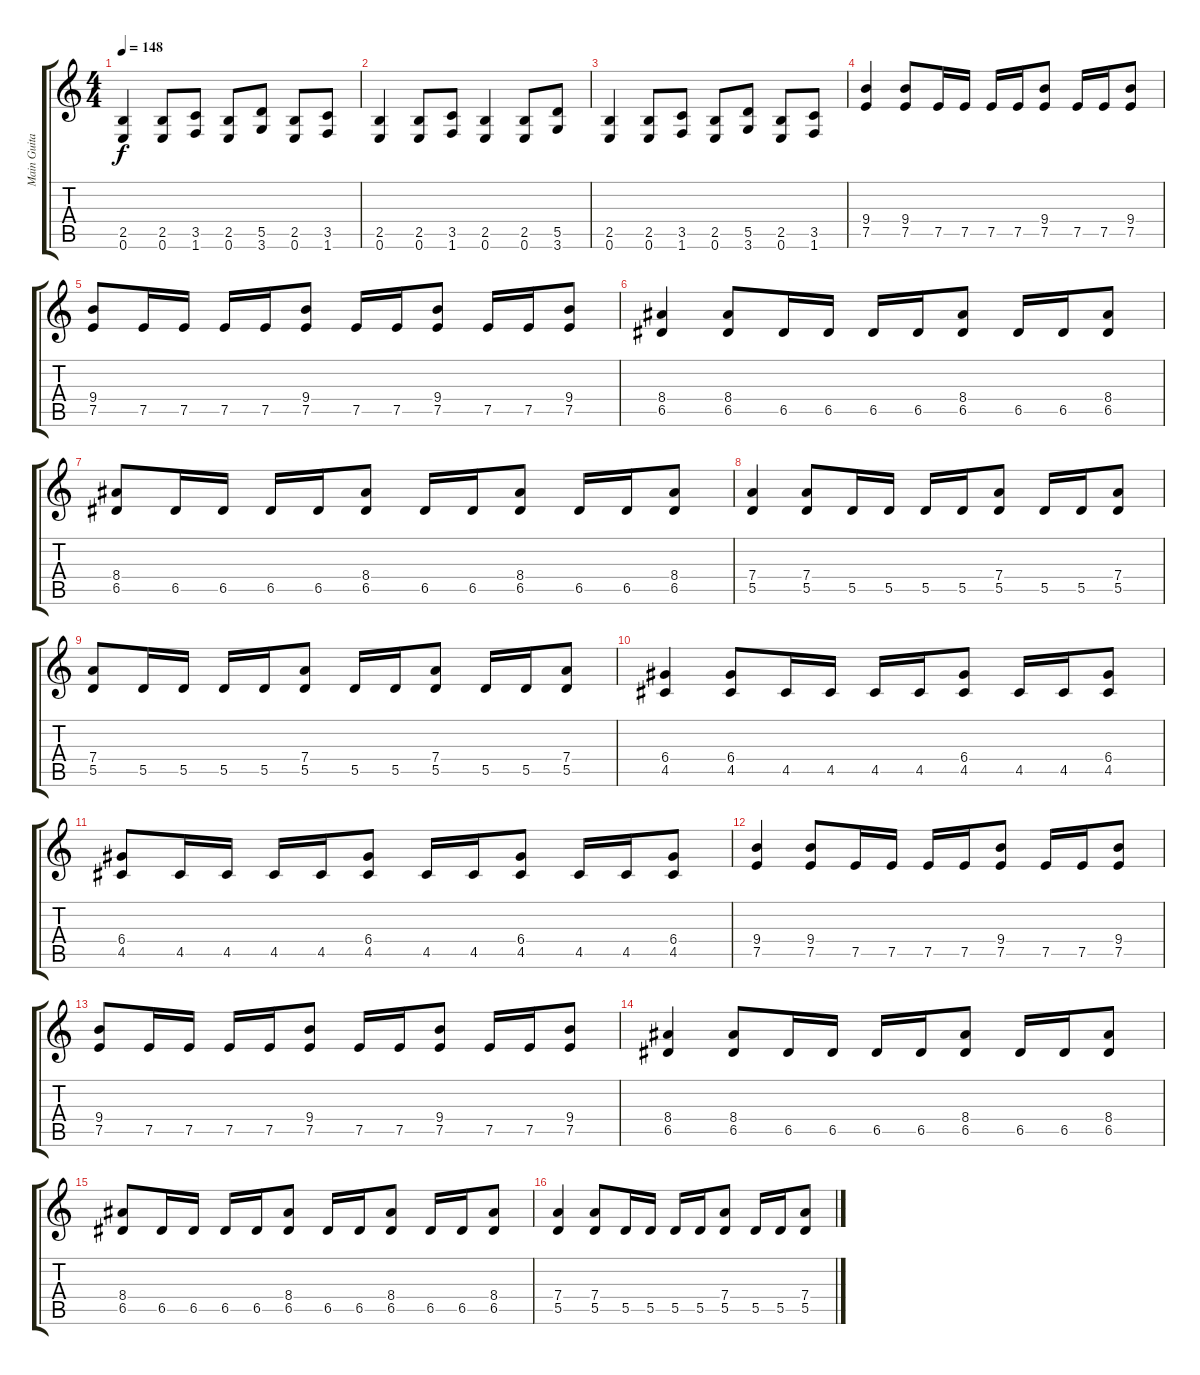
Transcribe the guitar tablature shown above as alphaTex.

\track ("Main Guitar" "Main Guita") {instrument distortionguitar}
\staff {score tabs}
\tuning (E4 B3 G3 D3 A2 E2) {hide}
\ts (4 4)
\tempo 148
\clef g2
\ks c
(2.5 0.6).4{dy f} (2.5 0.6).8 (3.5 1.6).8 (2.5 0.6).8 (5.5 3.6).8 (2.5 0.6).8 (3.5 1.6).8 |
(2.5 0.6).4 (2.5 0.6).8 (3.5 1.6).8 (2.5 0.6).4 (2.5 0.6).8 (5.5 3.6).8 |
(2.5 0.6).4 (2.5 0.6).8 (3.5 1.6).8 (2.5 0.6).8 (5.5 3.6).8 (2.5 0.6).8 (3.5 1.6).8 |
(9.4 7.5).4 (9.4 7.5).8 7.5.16 7.5.16 7.5.16 7.5.16 (9.4 7.5).8 7.5.16 7.5.16 (9.4 7.5).8 |
(9.4 7.5).8 7.5.16 7.5.16 7.5.16 7.5.16 (9.4 7.5).8 7.5.16 7.5.16 (9.4 7.5).8 7.5.16 7.5.16 (9.4 7.5).8 |
(8.4 6.5).4 (8.4 6.5).8 6.5.16 6.5.16 6.5.16 6.5.16 (8.4 6.5).8 6.5.16 6.5.16 (8.4 6.5).8 |
(8.4 6.5).8 6.5.16 6.5.16 6.5.16 6.5.16 (8.4 6.5).8 6.5.16 6.5.16 (8.4 6.5).8 6.5.16 6.5.16 (8.4 6.5).8 |
(7.4 5.5).4 (7.4 5.5).8 5.5.16 5.5.16 5.5.16 5.5.16 (7.4 5.5).8 5.5.16 5.5.16 (7.4 5.5).8 |
(7.4 5.5).8 5.5.16 5.5.16 5.5.16 5.5.16 (7.4 5.5).8 5.5.16 5.5.16 (7.4 5.5).8 5.5.16 5.5.16 (7.4 5.5).8 |
(6.4 4.5).4 (6.4 4.5).8 4.5.16 4.5.16 4.5.16 4.5.16 (6.4 4.5).8 4.5.16 4.5.16 (6.4 4.5).8 |
(6.4 4.5).8 4.5.16 4.5.16 4.5.16 4.5.16 (6.4 4.5).8 4.5.16 4.5.16 (6.4 4.5).8 4.5.16 4.5.16 (6.4 4.5).8 |
(9.4 7.5).4 (9.4 7.5).8 7.5.16 7.5.16 7.5.16 7.5.16 (9.4 7.5).8 7.5.16 7.5.16 (9.4 7.5).8 |
(9.4 7.5).8 7.5.16 7.5.16 7.5.16 7.5.16 (9.4 7.5).8 7.5.16 7.5.16 (9.4 7.5).8 7.5.16 7.5.16 (9.4 7.5).8 |
(8.4 6.5).4 (8.4 6.5).8 6.5.16 6.5.16 6.5.16 6.5.16 (8.4 6.5).8 6.5.16 6.5.16 (8.4 6.5).8 |
(8.4 6.5).8 6.5.16 6.5.16 6.5.16 6.5.16 (8.4 6.5).8 6.5.16 6.5.16 (8.4 6.5).8 6.5.16 6.5.16 (8.4 6.5).8 |
(7.4 5.5).4 (7.4 5.5).8 5.5.16 5.5.16 5.5.16 5.5.16 (7.4 5.5).8 5.5.16 5.5.16 (7.4 5.5).8
